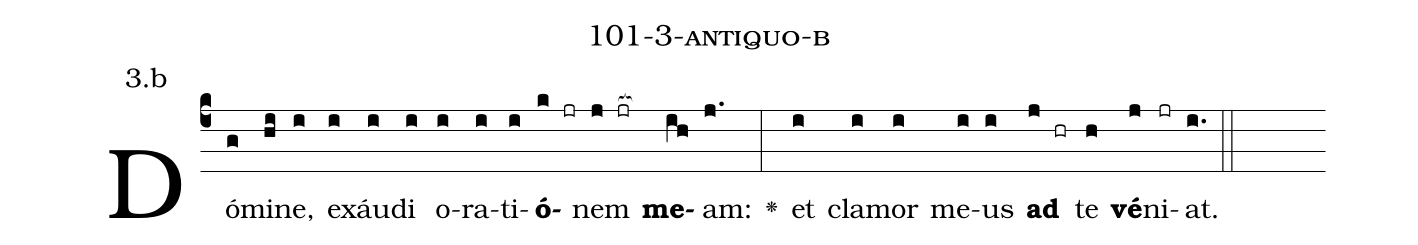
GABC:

name: 101-3-antiquo-b;
annotation: 3.b;
%%
(c4)Dó(g)mi(hi)ne,(i) ex(i)áu(i)di(i) o(i)ra(i)ti(i)<b>ó</b>(k jr)nem(j jr[ocb:1{]) <b>me</b>(ih[ocb:0}])am:(j.) <v>\greheightstar</v>(:) et(i) cla(i)mor(i) me(i)us(i) <b>ad</b>(j hr) te(h) <b>vé</b>(j)ni(jr)at.(i.) (::)


%E(i) u(i) o(j) u(h) a(j) e.(i.) (::)
